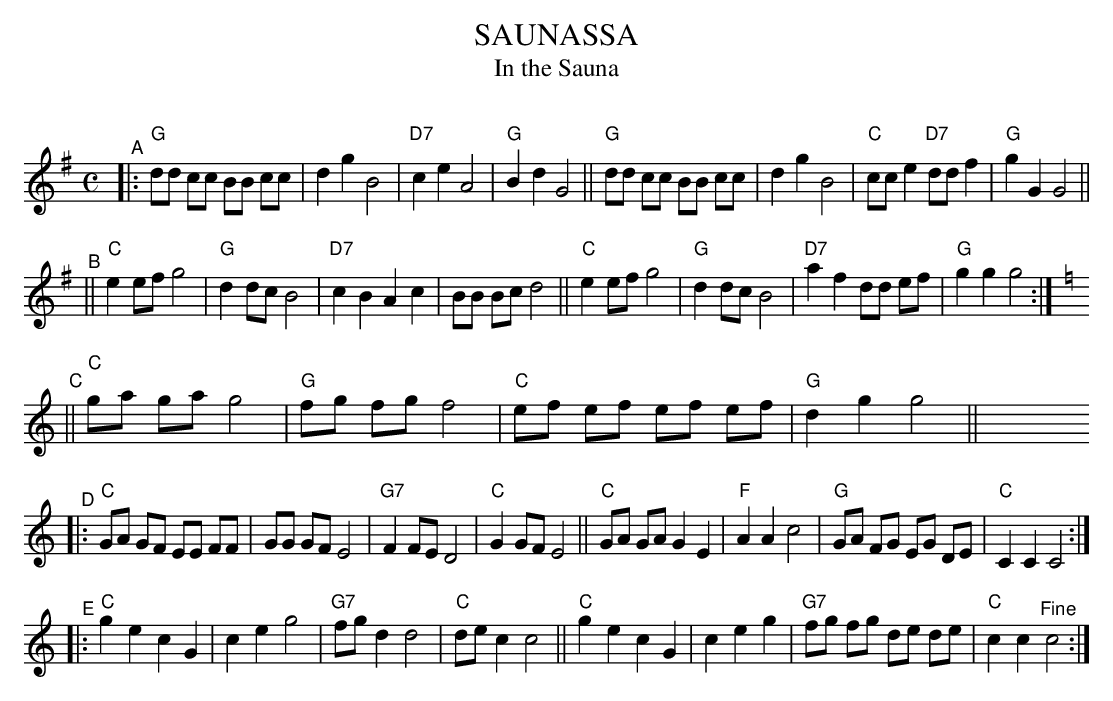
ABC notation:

X:1
T: SAUNASSA	% Actually SAUNASA in the book
T: In the Sauna
C: % Viola Turpeinen
M: C
L: 1/8
K: G
"^A"\
|: "G"dd cc BB cc | d2 g2 B4 | "D7"c2 e2 A4 | "G"B2 d2 G4 \
|| "G"dd cc BB cc | d2 g2 B4 | "C"cc e2 "D7"dd f2 | "G"g2 G2 G4 ||
"^B"\
|| "C"e2ef g4 | "G"d2 dc B4 | "D7"c2 B2 A2 c2 | ""BB Bc d4 \
|| "C"e2ef g4 | "G"d2 dc B4 | "D7"a2 f2 dd ef | "G"g2 g2 g4 :|[K:=f]
[K:C]"^C"\
|| "C"ga ga g4 | "G"fg fg f4 | "C"ef ef ef ef | "G"d2 g2 g4 || y8 y8 y8 y8 y8 y8
"^D"\
|: "C"GA GF EE FF | GG GF E4 | "G7"F2 FE D4 | "C"G2 GF E4 \
|| "C"GA GA G2 E2 | "F"A2 A2 c4 | "G"GA FG EG DE | "C"C2 C2 C4 :|
"^E"\
|: "C"g2 e2 c2 G2 | c2 e2 g4 | "G7"fg d2 d4 | "C"de c2 c4 \
|| "C"g2 e2 c2 G2 | c2 e2 g2 | "G7"fg fg de de | "C"c2 c2 "^Fine"c4 :|
